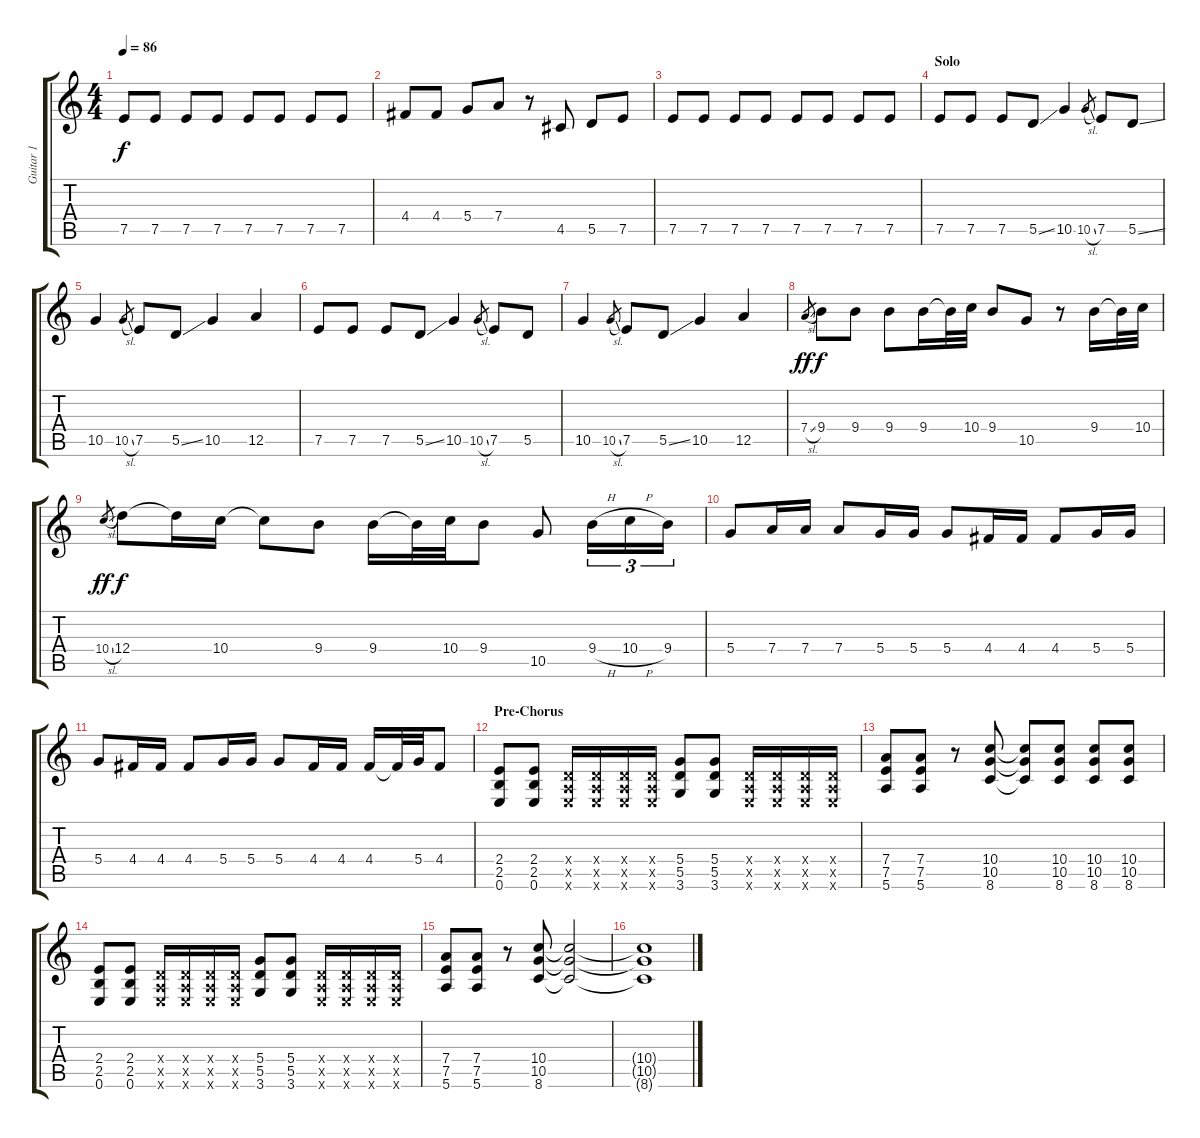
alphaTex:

\track ("Guitar 1" "Guitar 1") {instrument distortionguitar}
\staff {score tabs}
\tuning (E4 B3 G3 D3 A2 E2) {hide}
\ts (4 4)
\tempo 86
\clef g2
\ks c
7.5.8{dy f} 7.5.8 7.5.8 7.5.8 7.5.8 7.5.8 7.5.8 7.5.8 |
4.4.8 4.4.8 5.4.8 7.4.8 r.8 4.5.8 5.5.8 7.5.8 |
7.5.8 7.5.8 7.5.8 7.5.8 7.5.8 7.5.8 7.5.8 7.5.8 |
\section ("" "Solo")
7.5.8 7.5.8 7.5.8 5.5{ss}.8 10.5.4 10.5{sl}.8{gr} 7.5.8 5.5{ss}.8 |
10.5.4 10.5{sl}.8{gr} 7.5.8 5.5{ss}.8 10.5.4 12.5.4 |
7.5.8 7.5.8 7.5.8 5.5{ss}.8 10.5.4 10.5{sl}.8{gr} 7.5.8 5.5.8 |
10.5.4 10.5{sl}.8{gr} 7.5.8 5.5{ss}.8 10.5.4 12.5.4 |
7.4{sl}.8{gr dy ff} 9.4.8{dy f} 9.4.8 9.4.8 9.4.16 9.4{t}.32 10.4.32 9.4.8 10.5.8 r.8 9.4.16 9.4{t}.32 10.4.32 |
10.4{sl}.8{gr dy ff} 12.4.8{dy f} 12.4{t}.16 10.4.16 10.4{t}.8 9.4.8 9.4.16 9.4{t}.32 10.4.32 9.4.8 10.5.8 9.4{h}.16{tu (3 2)} 10.4{h}.16{tu (3 2)} 9.4.16{tu (3 2)} |
5.4.8 7.4.16 7.4.16 7.4.8 5.4.16 5.4.16 5.4.8 4.4.16 4.4.16 4.4.8 5.4.16 5.4.16 |
5.4.8 4.4.16 4.4.16 4.4.8 5.4.16 5.4.16 5.4.8 4.4.16 4.4.16 4.4.16 4.4{t}.32 5.4.32 4.4.8 |
\section ("" "Pre-Chorus")
(2.4 2.5 0.6).8 (2.4 2.5 0.6).8 (0.4{x} 0.5{x} 0.6{x}).16 (0.4{x} 0.5{x} 0.6{x}).16 (0.4{x} 0.5{x} 0.6{x}).16 (0.4{x} 0.5{x} 0.6{x}).16 (5.4 5.5 3.6).8 (5.4 5.5 3.6).8 (0.4{x} 0.5{x} 0.6{x}).16 (0.4{x} 0.5{x} 0.6{x}).16 (0.4{x} 0.5{x} 0.6{x}).16 (0.4{x} 0.5{x} 0.6{x}).16 |
(7.4 7.5 5.6).8 (7.4 7.5 5.6).8 r.8 (10.4 10.5 8.6).8 (10.4{t} 10.5{t} 8.6{t}).8 (10.4 10.5 8.6).8 (10.4 10.5 8.6).8 (10.4 10.5 8.6).8 |
(2.4 2.5 0.6).8 (2.4 2.5 0.6).8 (0.4{x} 0.5{x} 0.6{x}).16 (0.4{x} 0.5{x} 0.6{x}).16 (0.4{x} 0.5{x} 0.6{x}).16 (0.4{x} 0.5{x} 0.6{x}).16 (5.4 5.5 3.6).8 (5.4 5.5 3.6).8 (0.4{x} 0.5{x} 0.6{x}).16 (0.4{x} 0.5{x} 0.6{x}).16 (0.4{x} 0.5{x} 0.6{x}).16 (0.4{x} 0.5{x} 0.6{x}).16 |
(7.4 7.5 5.6).8 (7.4 7.5 5.6).8 r.8 (10.4 10.5 8.6).8 (10.4{t} 10.5{t} 8.6{t}).2 |
(10.4{t} 10.5{t} 8.6{t}).1
